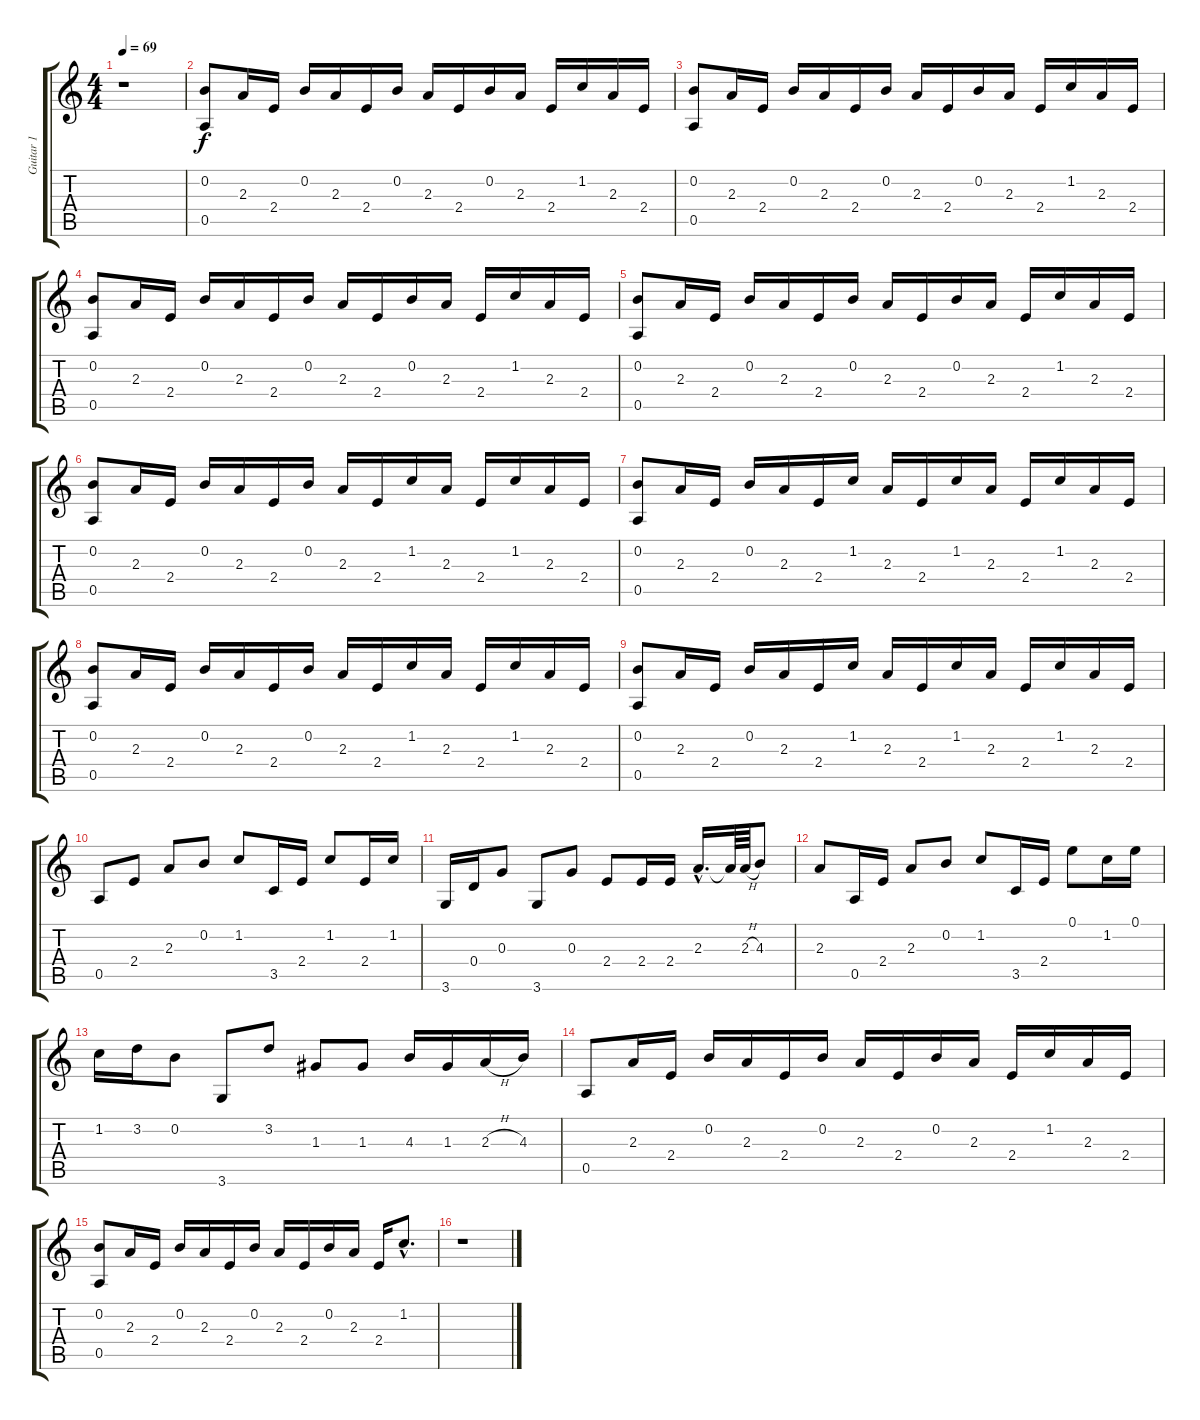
\track ("Guitar 1" "Guitar 1") {instrument acousticguitarsteel}
\staff {score tabs}
\tuning (E4 B3 G3 D3 A2 E2) {hide}
\ts (4 4)
\tempo 69
\clef g2
\ks c
r.1{dy f instrument acousticguitarsteel} |
(0.2 0.5).8 2.3.16 2.4.16 0.2.16 2.3.16 2.4.16 0.2.16 2.3.16 2.4.16 0.2.16 2.3.16 2.4.16 1.2.16 2.3.16 2.4.16 |
(0.2 0.5).8 2.3.16 2.4.16 0.2.16 2.3.16 2.4.16 0.2.16 2.3.16 2.4.16 0.2.16 2.3.16 2.4.16 1.2.16 2.3.16 2.4.16 |
(0.2 0.5).8 2.3.16 2.4.16 0.2.16 2.3.16 2.4.16 0.2.16 2.3.16 2.4.16 0.2.16 2.3.16 2.4.16 1.2.16 2.3.16 2.4.16 |
(0.2 0.5).8 2.3.16 2.4.16 0.2.16 2.3.16 2.4.16 0.2.16 2.3.16 2.4.16 0.2.16 2.3.16 2.4.16 1.2.16 2.3.16 2.4.16 |
(0.2 0.5).8 2.3.16 2.4.16 0.2.16 2.3.16 2.4.16 0.2.16 2.3.16 2.4.16 1.2.16 2.3.16 2.4.16 1.2.16 2.3.16 2.4.16 |
(0.2 0.5).8 2.3.16 2.4.16 0.2.16 2.3.16 2.4.16 1.2.16 2.3.16 2.4.16 1.2.16 2.3.16 2.4.16 1.2.16 2.3.16 2.4.16 |
(0.2 0.5).8 2.3.16 2.4.16 0.2.16 2.3.16 2.4.16 0.2.16 2.3.16 2.4.16 1.2.16 2.3.16 2.4.16 1.2.16 2.3.16 2.4.16 |
(0.2 0.5).8 2.3.16 2.4.16 0.2.16 2.3.16 2.4.16 1.2.16 2.3.16 2.4.16 1.2.16 2.3.16 2.4.16 1.2.16 2.3.16 2.4.16 |
0.5.8 2.4.8 2.3.8 0.2.8 1.2.8 3.5.16 2.4.16 1.2.8 2.4.16 1.2.16 |
3.6.16 0.4.16 0.3.8 3.6.8 0.3.8 2.4.8 2.4.16 2.4.16 2.3{hac}.16{d} 2.3{t}.64 2.3{h}.64 4.3.8 |
2.3.8 0.5.16 2.4.16 2.3.8 0.2.8 1.2.8 3.5.16 2.4.16 0.1.8 1.2.16 0.1.16 |
1.2.16 3.2.16 0.2.8 3.6.8 3.2.8 1.3.8 1.3.8 4.3.16 1.3.16 2.3{h}.16 4.3.16 |
0.5.8 2.3.16 2.4.16 0.2.16 2.3.16 2.4.16 0.2.16 2.3.16 2.4.16 0.2.16 2.3.16 2.4.16 1.2.16 2.3.16 2.4.16 |
(0.2 0.5).8 2.3.16 2.4.16 0.2.16 2.3.16 2.4.16 0.2.16 2.3.16 2.4.16 0.2.16 2.3.16 2.4.16 1.2{hac}.8{d} |
r.1
